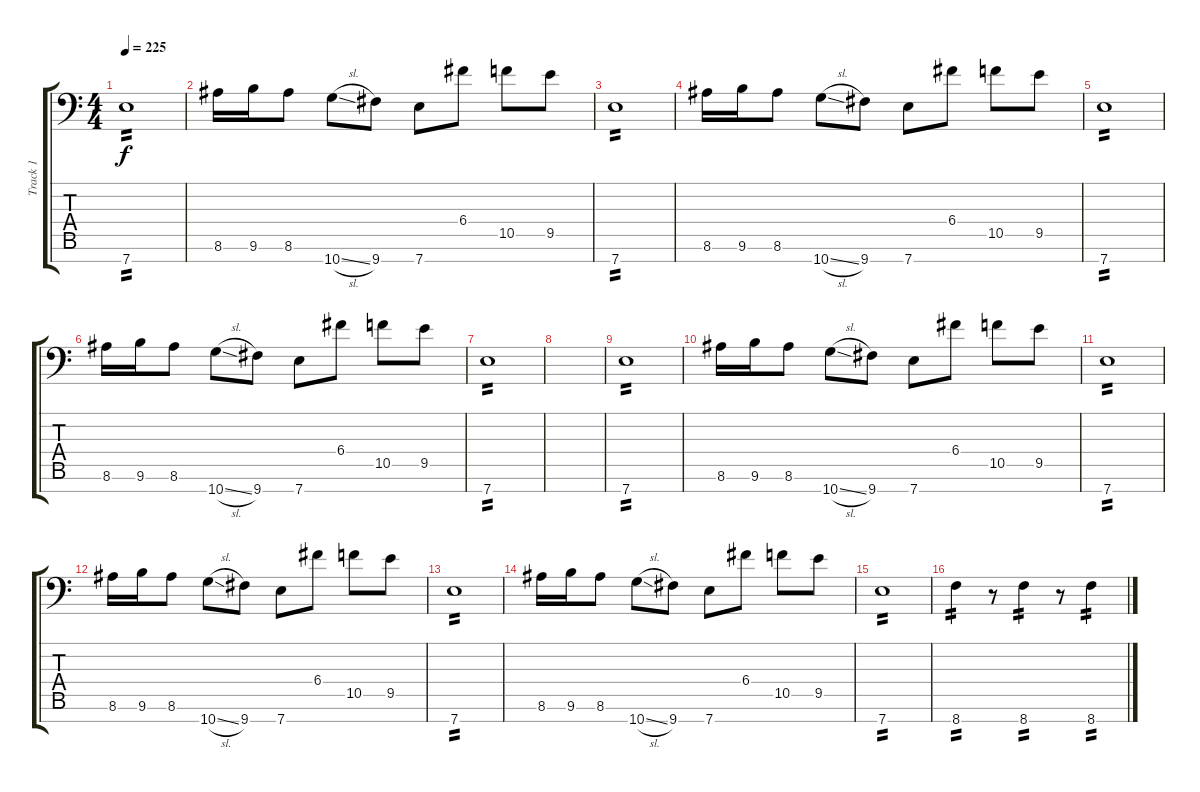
\track ("Track 1" "Track 1") {instrument distortionguitar}
\staff {score tabs}
\tuning (D4 A3 F3 C3 G2 D2 A1) {hide}
\ts (4 4)
\tempo 225
\clef f4
\ks c
7.7.1{tp 2 dy f} |
8.6.16 9.6.16 8.6.8 10.7{sl}.8 9.7.8 7.7.8 6.4.8 10.5.8 9.5.8 |
7.7.1{tp 2} |
8.6.16 9.6.16 8.6.8 10.7{sl}.8 9.7.8 7.7.8 6.4.8 10.5.8 9.5.8 |
7.7.1{tp 2} |
8.6.16 9.6.16 8.6.8 10.7{sl}.8 9.7.8 7.7.8 6.4.8 10.5.8 9.5.8 |
7.7.1{tp 2} |
|
7.7.1{tp 2} |
8.6.16 9.6.16 8.6.8 10.7{sl}.8 9.7.8 7.7.8 6.4.8 10.5.8 9.5.8 |
7.7.1{tp 2} |
8.6.16 9.6.16 8.6.8 10.7{sl}.8 9.7.8 7.7.8 6.4.8 10.5.8 9.5.8 |
7.7.1{tp 2} |
8.6.16 9.6.16 8.6.8 10.7{sl}.8 9.7.8 7.7.8 6.4.8 10.5.8 9.5.8 |
7.7.1{tp 2} |
8.7.4{tp 2} r.8 8.7.4{tp 2} r.8 8.7.4{tp 2}
